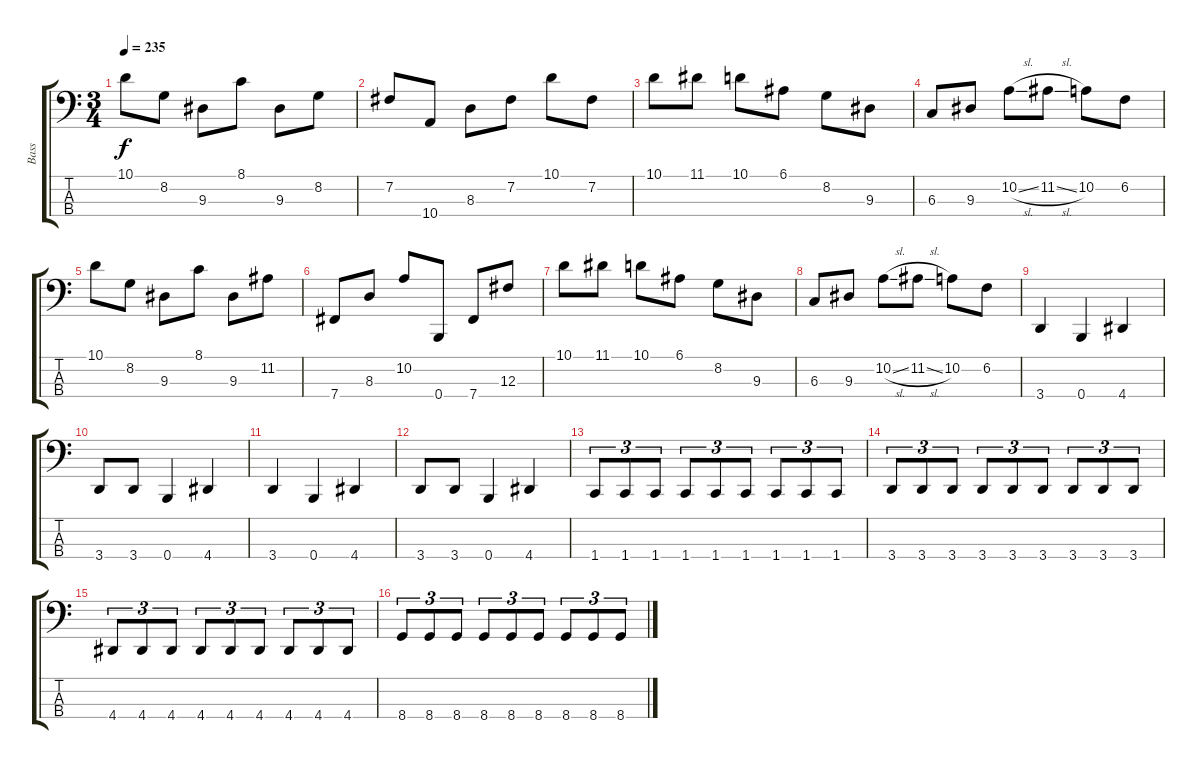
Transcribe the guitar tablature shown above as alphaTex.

\track ("Bass" "Bass") {instrument electricbassfinger}
\staff {score tabs}
\tuning (E2 B1 Gb1 B0) {hide}
\ts (3 4)
\tempo 235
\clef f4
\ks c
10.1.8{dy f} 8.2.8 9.3.8 8.1.8 9.3.8 8.2.8 |
7.2.8 10.4.8 8.3.8 7.2.8 10.1.8 7.2.8 |
10.1.8 11.1.8 10.1.8 6.1.8 8.2.8 9.3.8 |
6.3.8 9.3.8 10.2{sl}.8 11.2{sl}.8 10.2.8 6.2.8 |
10.1.8 8.2.8 9.3.8 8.1.8 9.3.8 11.2.8 |
7.4.8 8.3.8 10.2.8 0.4.8 7.4.8 12.3.8 |
10.1.8 11.1.8 10.1.8 6.1.8 8.2.8 9.3.8 |
6.3.8 9.3.8 10.2{sl}.8 11.2{sl}.8 10.2.8 6.2.8 |
3.4.4 0.4.4 4.4.4 |
3.4.8 3.4.8 0.4.4 4.4.4 |
3.4.4 0.4.4 4.4.4 |
3.4.8 3.4.8 0.4.4 4.4.4 |
1.4.8{tu (3 2)} 1.4.8{tu (3 2)} 1.4.8{tu (3 2)} 1.4.8{tu (3 2)} 1.4.8{tu (3 2)} 1.4.8{tu (3 2)} 1.4.8{tu (3 2)} 1.4.8{tu (3 2)} 1.4.8{tu (3 2)} |
3.4.8{tu (3 2)} 3.4.8{tu (3 2)} 3.4.8{tu (3 2)} 3.4.8{tu (3 2)} 3.4.8{tu (3 2)} 3.4.8{tu (3 2)} 3.4.8{tu (3 2)} 3.4.8{tu (3 2)} 3.4.8{tu (3 2)} |
4.4.8{tu (3 2)} 4.4.8{tu (3 2)} 4.4.8{tu (3 2)} 4.4.8{tu (3 2)} 4.4.8{tu (3 2)} 4.4.8{tu (3 2)} 4.4.8{tu (3 2)} 4.4.8{tu (3 2)} 4.4.8{tu (3 2)} |
8.4.8{tu (3 2)} 8.4.8{tu (3 2)} 8.4.8{tu (3 2)} 8.4.8{tu (3 2)} 8.4.8{tu (3 2)} 8.4.8{tu (3 2)} 8.4.8{tu (3 2)} 8.4.8{tu (3 2)} 8.4.8{tu (3 2)}
